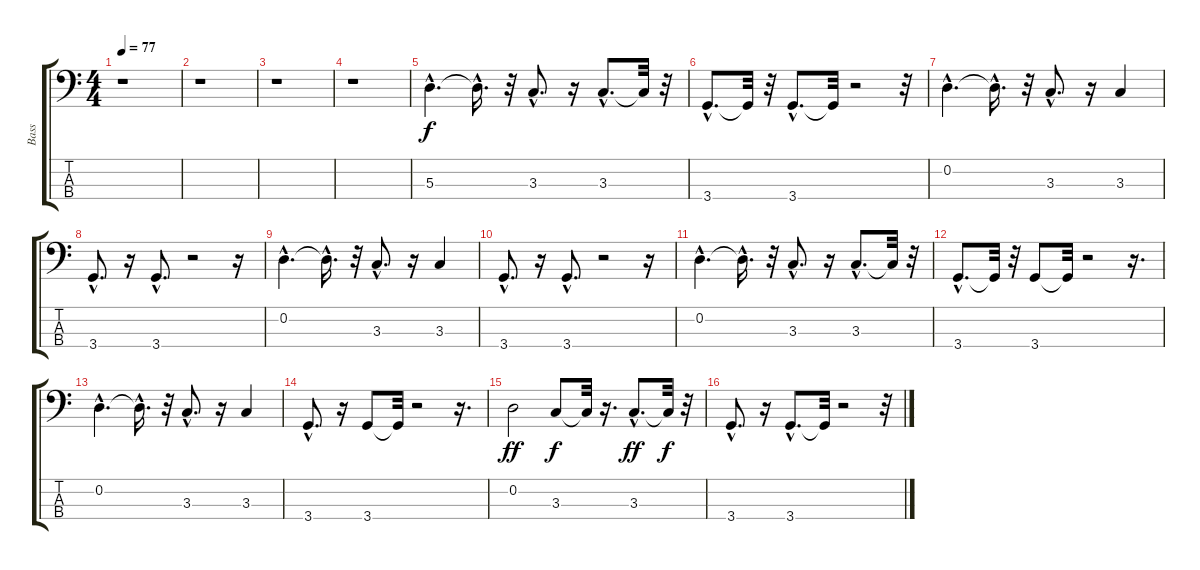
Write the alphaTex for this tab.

\track ("Bass " "Bass ") {instrument electricbassfinger}
\staff {score tabs}
\tuning (G2 D2 A1 E1) {hide}
\ts (4 4)
\tempo 77
\clef f4
\ks c
r.1{dy f instrument electricbassfinger} |
r.1 |
r.1 |
r.1 |
5.3{hac}.4{d} 5.3{hac t}.16{d} r.32 3.3{hac}.8{d} r.16 3.3{hac}.8{d} 3.3{t}.32 r.32 |
3.4{hac}.8{d} 3.4{t}.32 r.32 3.4{hac}.8{d} 3.4{t}.32 r.2 r.32 |
0.2{hac}.4{d} 0.2{hac t}.16{d} r.32 3.3{hac}.8{d} r.16 3.3.4 |
3.4{hac}.8{d} r.16 3.4{hac}.8{d} r.2 r.16 |
0.2{hac}.4{d} 0.2{hac t}.16{d} r.32 3.3{hac}.8{d} r.16 3.3.4 |
3.4{hac}.8{d} r.16 3.4{hac}.8{d} r.2 r.16 |
0.2{hac}.4{d} 0.2{hac t}.16{d} r.32 3.3{hac}.8{d} r.16 3.3{hac}.8{d} 3.3{t}.32 r.32 |
3.4{hac}.8{d} 3.4{t}.32 r.32 3.4.8 3.4{t}.32 r.2 r.16{d} |
0.2{hac}.4{d} 0.2{hac t}.16{d} r.32 3.3{hac}.8{d} r.16 3.3.4 |
3.4{hac}.8{d} r.16 3.4.8 3.4{t}.32 r.2 r.16{d} |
0.2.2{dy ff} 3.3.8{dy f} 3.3{t}.32 r.16{d} 3.3{hac}.8{d dy ff} 3.3{t}.32{dy f} r.32 |
3.4{hac}.8{d} r.16 3.4{hac}.8{d} 3.4{t}.32 r.2 r.32
